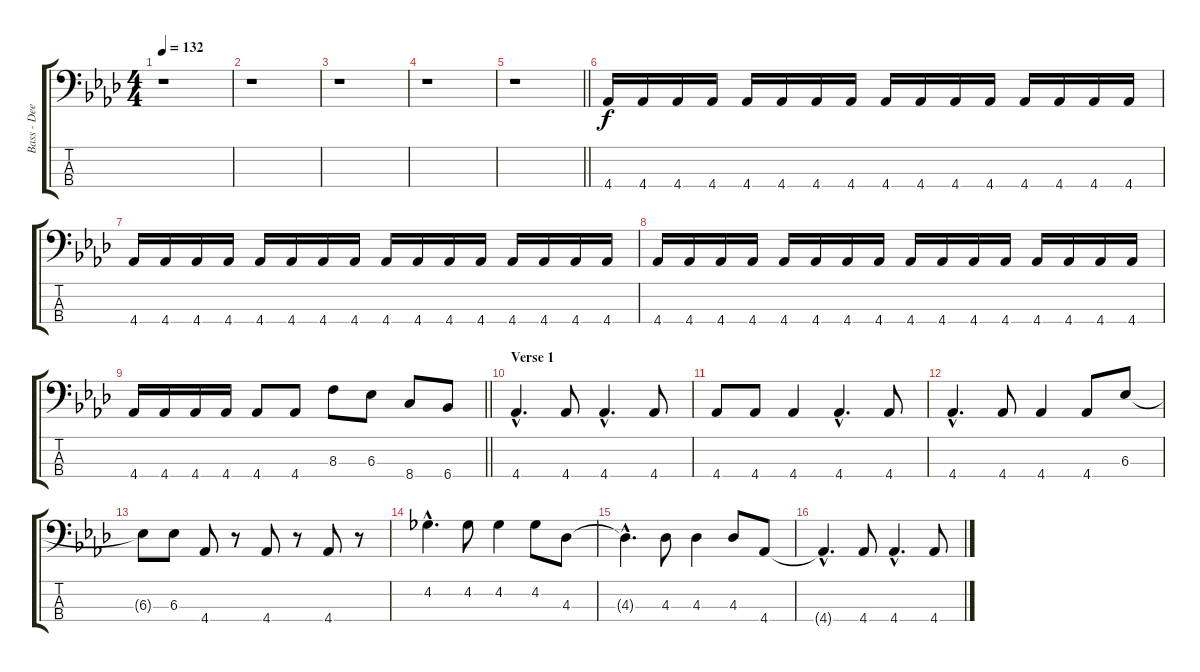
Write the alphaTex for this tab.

\track ("Bass - Dee Murray" "Bass - Dee") {instrument electricbassfinger}
\staff {score tabs}
\tuning (G2 D2 A1 E1) {hide}
\ts (4 4)
\tempo 132
\clef f4
\ks ab
r.1{dy f instrument electricbassfinger} |
r.1 |
r.1 |
r.1 |
\barLineRight lightlight
r.1 |
4.4.16 4.4.16 4.4.16 4.4.16 4.4.16 4.4.16 4.4.16 4.4.16 4.4.16 4.4.16 4.4.16 4.4.16 4.4.16 4.4.16 4.4.16 4.4.16 |
4.4.16 4.4.16 4.4.16 4.4.16 4.4.16 4.4.16 4.4.16 4.4.16 4.4.16 4.4.16 4.4.16 4.4.16 4.4.16 4.4.16 4.4.16 4.4.16 |
4.4.16 4.4.16 4.4.16 4.4.16 4.4.16 4.4.16 4.4.16 4.4.16 4.4.16 4.4.16 4.4.16 4.4.16 4.4.16 4.4.16 4.4.16 4.4.16 |
\barLineRight lightlight
4.4.16 4.4.16 4.4.16 4.4.16 4.4.8 4.4.8 8.3.8 6.3.8 8.4.8 6.4.8 |
\section ("" "Verse 1")
4.4{hac}.4{d} 4.4.8 4.4{hac}.4{d} 4.4.8 |
4.4.8 4.4.8 4.4.4 4.4{hac}.4{d} 4.4.8 |
4.4{hac}.4{d} 4.4.8 4.4.4 4.4.8 6.3.8 |
6.3{t}.8 6.3.8 4.4.8 r.8 4.4.8 r.8 4.4.8 r.8 |
4.2{hac}.4{d} 4.2.8 4.2.4 4.2.8 4.3.8 |
4.3{hac t}.4{d} 4.3.8 4.3.4 4.3.8 4.4.8 |
4.4{hac t}.4{d} 4.4.8 4.4{hac}.4{d} 4.4.8
